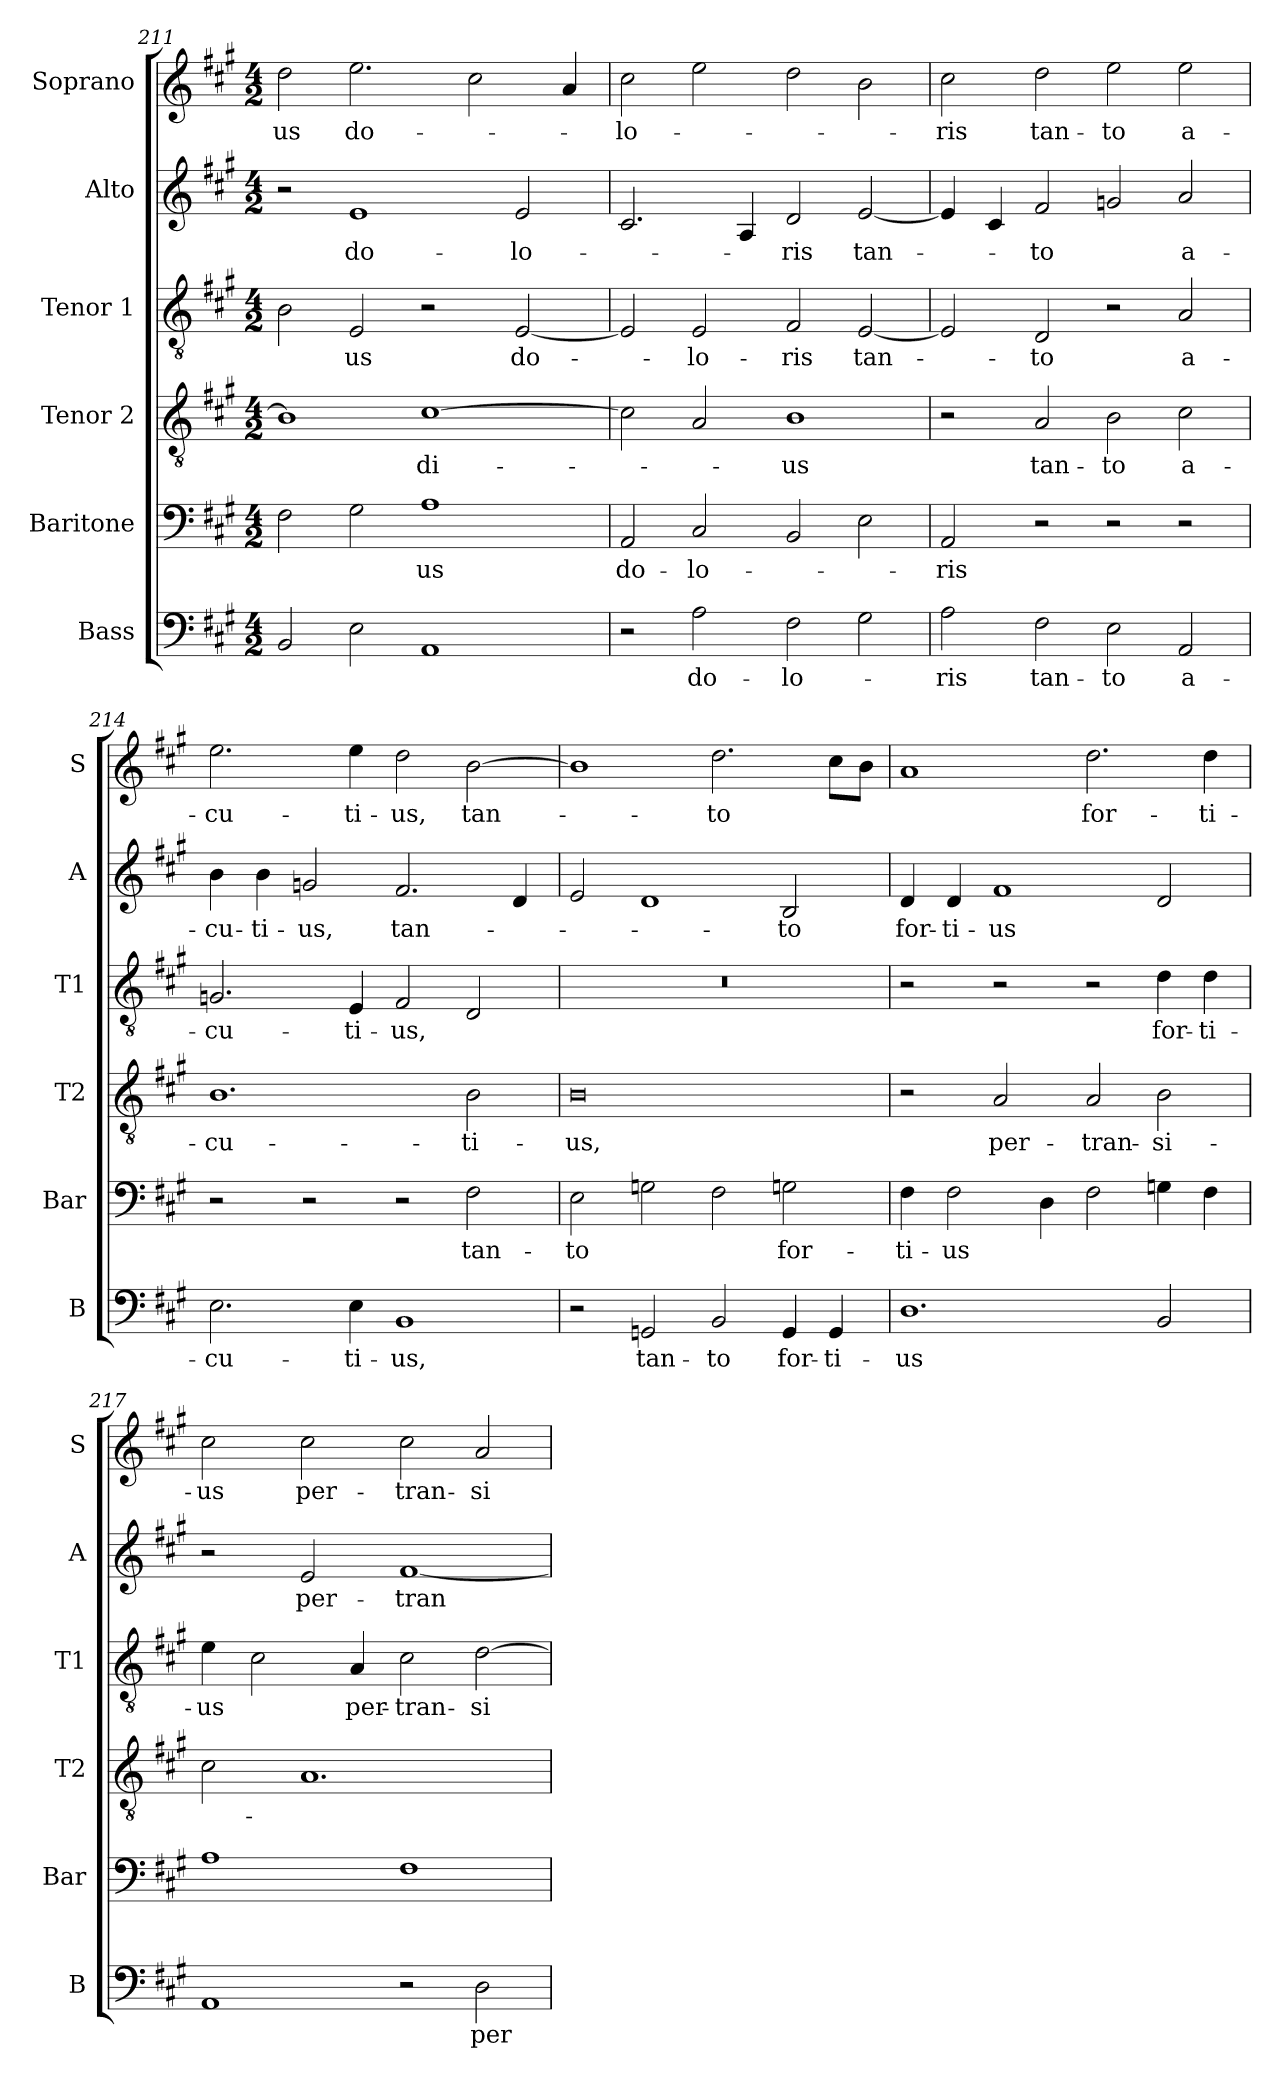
**kern	**text	**kern	**text	**kern	**text	**kern	**text	**kern	**text	**kern	**text
*part6	*part6	*part5	*part5	*part4	*part4	*part3	*part3	*part2	*part2	*part1	*part1
*staff6	*staff6	*staff5	*staff5	*staff4	*staff4	*staff3	*staff3	*staff2	*staff2	*staff1	*staff1
*I"Bass	*	*I"Baritone	*	*I"Tenor 2	*	*I"Tenor 1	*	*I"Alto	*	*I"Soprano	*
*I'B	*	*I'Bar	*	*I'T2	*	*I'T1	*	*I'A	*	*I'S	*
*clefF4	*	*clefF4	*	*clefGv2	*	*clefGv2	*	*clefG2	*	*clefG2	*
*k[f#c#g#]	*	*k[f#c#g#]	*	*k[f#c#g#]	*	*k[f#c#g#]	*	*k[f#c#g#]	*	*k[f#c#g#]	*
*M4/2	*	*M4/2	*	*M4/2	*	*M4/2	*	*M4/2	*	*M4/2	*
=211	=211	=211	=211	=211	=211	=211	=211	=211	=211	=211	=211
2BB/	.	2F#\	.	1B]	.	2B\	.	2r	.	2dd\	-us
2E\	.	2G#i\	.	.	.	2E/	-us	1e	do-	2.ee\	do-
1AA	.	1A	-us	[1c#	-di-	2r	.	.	.	.	.
.	.	.	.	.	.	.	.	.	.	2cc#\	.
.	.	.	.	.	.	[2E/	do-	2e/	-lo-	.	.
.	.	.	.	.	.	.	.	.	.	4a/	.
=212	=212	=212	=212	=212	=212	=212	=212	=212	=212	=212	=212
2r	.	2AA/	do-	2c#\]	.	2E/]	.	2.c#/	.	2cc#\	-lo-
2A\	do-	2C#/	-lo-	2A/	.	2E/	-lo-	.	.	2ee\	.
.	.	.	.	.	.	.	.	4A/	.	.	.
2F#\	-lo-	2BB/	.	1B	-us	2F#/	-ris	2d/	-ris	2dd\	.
2G#\	.	2E\	.	.	.	[2E/	tan-	[2e/	tan-	2b\	.
=213	=213	=213	=213	=213	=213	=213	=213	=213	=213	=213	=213
2A\	-ris	2AA/	-ris	2r	.	2E/]	.	4e/]	.	2cc#\	-ris
.	.	.	.	.	.	.	.	4c#/	.	.	.
2F#\	tan-	2r	.	2A/	tan-	2D/	-to	2f#/	-to	2dd\	tan-
2E\	-to	2r	.	2B\	-to	2r	.	2gn/	.	2ee\	-to
2AA/	a-	2r	.	2c#\	a-	2A/	a-	2a/	a-	2ee\	a-
=214	=214	=214	=214	=214	=214	=214	=214	=214	=214	=214	=214
2.E\	-cu-	2r	.	1.B	-cu-	2.Gn/	-cu-	4b\	-cu-	2.ee\	-cu-
.	.	.	.	.	.	.	.	4b\	-ti-	.	.
.	.	2r	.	.	.	.	.	2gn/	-us,	.	.
4E\	-ti-	.	.	.	.	4E/	-ti-	.	.	4ee\	-ti-
1BB	-us,	2r	.	.	.	2F#/	-us,	2.f#/	tan-	2dd\	-us,
.	.	2F#\	tan-	2B\	-ti-	2D/	.	.	.	[2b\	tan-
.	.	.	.	.	.	.	.	4d/	.	.	.
=215	=215	=215	=215	=215	=215	=215	=215	=215	=215	=215	=215
2r	.	2E\	-to	0B	-us,	0r	.	2e/	.	1b]	.
2GGn/	tan-	2Gn\	.	.	.	.	.	1d	.	.	.
2BB/	-to	2F#\	.	.	.	.	.	.	.	2.dd\	-to
4GG/	for-	2Gn\	for-	.	.	.	.	2B/	-to	.	.
4GG/	-ti-	.	.	.	.	.	.	.	.	8cc#\L	.
.	.	.	.	.	.	.	.	.	.	8b\J	.
=216	=216	=216	=216	=216	=216	=216	=216	=216	=216	=216	=216
1.D	-us	4F#\	-ti-	2r	.	2r	.	4d/	for-	1a	.
.	.	2F#\	-us	.	.	.	.	4d/	-ti-	.	.
.	.	.	.	2A/	per-	2r	.	1f#	-us	.	.
.	.	4D\	.	.	.	.	.	.	.	.	.
.	.	2F#\	.	2A/	-tran-	2r	.	.	.	2.dd\	for-
2BB/	.	4Gn\	.	2B\	-si-	4d\	for-	2d/	.	.	.
.	.	4F#\	.	.	.	4d\	-ti-	.	.	4dd\	-ti-
=217	=217	=217	=217	=217	=217	=217	=217	=217	=217	=217	=217
1AA	.	1A	.	2c#\	.	4e\	-us	2r	.	2cc#\	-us
.	.	.	.	.	.	2c#\	.	.	.	.	.
.	.	.	.	1.A	.	.	.	2e/	per-	2cc#\	per-
.	.	.	.	.	.	4A/	per-	.	.	.	.
2r	.	1F#	.	.	.	2c#\	-tran-	[1f#	-tran-	2cc#\	-tran-
2D\	per-	.	.	.	.	[2d\	-si-	.	.	2a/	-si-
=	=	=	=	=	=	=	=	=	=	=	=
*-	*-	*-	*-	*-	*-	*-	*-	*-	*-	*-	*-
